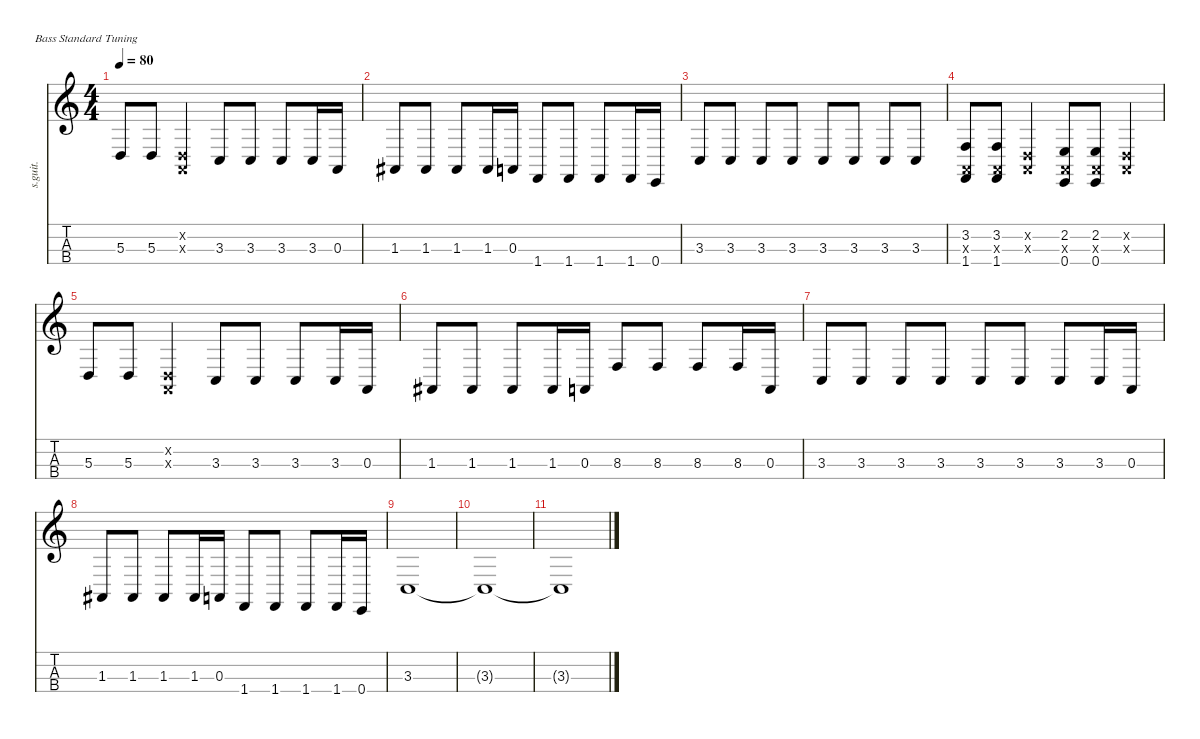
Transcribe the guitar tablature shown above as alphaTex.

\defaultSystemsLayout 4
\hideDynamics
\bracketExtendMode nobrackets
\track ("Mike Dirnt" "s.guit.") {instrument electricbasspick}
\staff {score tabs}
\tuning (G2 D2 A1 E1)
\ts (4 4)
\tempo 80
\clef g2
\ks c
5.3.8{lyrics (0 "") lyrics (1 "") lyrics (2 "") lyrics (3 "") lyrics (4 "") dy f} 5.3.8{lyrics (0 "") lyrics (1 "") lyrics (2 "") lyrics (3 "") lyrics (4 "")} (0.2{x} 0.3{x}).4{lyrics (0 "") lyrics (1 "") lyrics (2 "") lyrics (3 "") lyrics (4 "")} 3.3.8{lyrics (0 "") lyrics (1 "") lyrics (2 "") lyrics (3 "") lyrics (4 "")} 3.3.8{lyrics (0 "") lyrics (1 "") lyrics (2 "") lyrics (3 "") lyrics (4 "")} 3.3.8{lyrics (0 "") lyrics (1 "") lyrics (2 "") lyrics (3 "") lyrics (4 "")} 3.3.16{lyrics (0 "") lyrics (1 "") lyrics (2 "") lyrics (3 "") lyrics (4 "")} 0.3.16{lyrics (0 "") lyrics (1 "") lyrics (2 "") lyrics (3 "") lyrics (4 "")} |
1.3{acc #}.8{lyrics (0 "") lyrics (1 "") lyrics (2 "") lyrics (3 "") lyrics (4 "")} 1.3{acc #}.8{lyrics (0 "") lyrics (1 "") lyrics (2 "") lyrics (3 "") lyrics (4 "")} 1.3{acc #}.8{lyrics (0 "") lyrics (1 "") lyrics (2 "") lyrics (3 "") lyrics (4 "")} 1.3{acc #}.16{lyrics (0 "") lyrics (1 "") lyrics (2 "") lyrics (3 "") lyrics (4 "")} 0.3.16{lyrics (0 "") lyrics (1 "") lyrics (2 "") lyrics (3 "") lyrics (4 "")} 1.4.8{lyrics (0 "") lyrics (1 "") lyrics (2 "") lyrics (3 "") lyrics (4 "")} 1.4.8{lyrics (0 "") lyrics (1 "") lyrics (2 "") lyrics (3 "") lyrics (4 "")} 1.4.8{lyrics (0 "") lyrics (1 "") lyrics (2 "") lyrics (3 "") lyrics (4 "")} 1.4.16{lyrics (0 "") lyrics (1 "") lyrics (2 "") lyrics (3 "") lyrics (4 "")} 0.4.16{lyrics (0 "") lyrics (1 "") lyrics (2 "") lyrics (3 "") lyrics (4 "")} |
3.3.8{lyrics (0 "") lyrics (1 "") lyrics (2 "") lyrics (3 "") lyrics (4 "")} 3.3.8{lyrics (0 "") lyrics (1 "") lyrics (2 "") lyrics (3 "") lyrics (4 "")} 3.3.8{lyrics (0 "") lyrics (1 "") lyrics (2 "") lyrics (3 "") lyrics (4 "")} 3.3.8{lyrics (0 "") lyrics (1 "") lyrics (2 "") lyrics (3 "") lyrics (4 "")} 3.3.8{lyrics (0 "") lyrics (1 "") lyrics (2 "") lyrics (3 "") lyrics (4 "")} 3.3.8{lyrics (0 "") lyrics (1 "") lyrics (2 "") lyrics (3 "") lyrics (4 "")} 3.3.8{lyrics (0 "") lyrics (1 "") lyrics (2 "") lyrics (3 "") lyrics (4 "")} 3.3.8{lyrics (0 "") lyrics (1 "") lyrics (2 "") lyrics (3 "") lyrics (4 "")} |
(3.2 0.3{x} 1.4).8{lyrics (0 "") lyrics (1 "") lyrics (2 "") lyrics (3 "") lyrics (4 "")} (3.2 0.3{x} 1.4).8{lyrics (0 "") lyrics (1 "") lyrics (2 "") lyrics (3 "") lyrics (4 "")} (0.2{x} 0.3{x}).4{lyrics (0 "") lyrics (1 "") lyrics (2 "") lyrics (3 "") lyrics (4 "")} (2.2 0.3{x} 0.4).8{lyrics (0 "") lyrics (1 "") lyrics (2 "") lyrics (3 "") lyrics (4 "")} (2.2 0.3{x} 0.4).8{lyrics (0 "") lyrics (1 "") lyrics (2 "") lyrics (3 "") lyrics (4 "")} (0.2{x} 0.3{x}).4{lyrics (0 "") lyrics (1 "") lyrics (2 "") lyrics (3 "") lyrics (4 "")} |
5.3.8{lyrics (0 "") lyrics (1 "") lyrics (2 "") lyrics (3 "") lyrics (4 "")} 5.3.8{lyrics (0 "") lyrics (1 "") lyrics (2 "") lyrics (3 "") lyrics (4 "")} (0.2{x} 0.3{x}).4{lyrics (0 "") lyrics (1 "") lyrics (2 "") lyrics (3 "") lyrics (4 "")} 3.3.8{lyrics (0 "") lyrics (1 "") lyrics (2 "") lyrics (3 "") lyrics (4 "")} 3.3.8{lyrics (0 "") lyrics (1 "") lyrics (2 "") lyrics (3 "") lyrics (4 "")} 3.3.8{lyrics (0 "") lyrics (1 "") lyrics (2 "") lyrics (3 "") lyrics (4 "")} 3.3.16{lyrics (0 "") lyrics (1 "") lyrics (2 "") lyrics (3 "") lyrics (4 "")} 0.3.16{lyrics (0 "") lyrics (1 "") lyrics (2 "") lyrics (3 "") lyrics (4 "")} |
1.3{acc #}.8{lyrics (0 "") lyrics (1 "") lyrics (2 "") lyrics (3 "") lyrics (4 "")} 1.3{acc #}.8{lyrics (0 "") lyrics (1 "") lyrics (2 "") lyrics (3 "") lyrics (4 "")} 1.3{acc #}.8{lyrics (0 "") lyrics (1 "") lyrics (2 "") lyrics (3 "") lyrics (4 "")} 1.3{acc #}.16{lyrics (0 "") lyrics (1 "") lyrics (2 "") lyrics (3 "") lyrics (4 "")} 0.3.16{lyrics (0 "") lyrics (1 "") lyrics (2 "") lyrics (3 "") lyrics (4 "")} 8.3.8{lyrics (0 "") lyrics (1 "") lyrics (2 "") lyrics (3 "") lyrics (4 "")} 8.3.8{lyrics (0 "") lyrics (1 "") lyrics (2 "") lyrics (3 "") lyrics (4 "")} 8.3.8{lyrics (0 "") lyrics (1 "") lyrics (2 "") lyrics (3 "") lyrics (4 "")} 8.3.16{lyrics (0 "") lyrics (1 "") lyrics (2 "") lyrics (3 "") lyrics (4 "")} 0.3.16{lyrics (0 "") lyrics (1 "") lyrics (2 "") lyrics (3 "") lyrics (4 "")} |
3.3.8{lyrics (0 "") lyrics (1 "") lyrics (2 "") lyrics (3 "") lyrics (4 "")} 3.3.8{lyrics (0 "") lyrics (1 "") lyrics (2 "") lyrics (3 "") lyrics (4 "")} 3.3.8{lyrics (0 "") lyrics (1 "") lyrics (2 "") lyrics (3 "") lyrics (4 "")} 3.3.8{lyrics (0 "") lyrics (1 "") lyrics (2 "") lyrics (3 "") lyrics (4 "")} 3.3.8{lyrics (0 "") lyrics (1 "") lyrics (2 "") lyrics (3 "") lyrics (4 "")} 3.3.8{lyrics (0 "") lyrics (1 "") lyrics (2 "") lyrics (3 "") lyrics (4 "")} 3.3.8{lyrics (0 "") lyrics (1 "") lyrics (2 "") lyrics (3 "") lyrics (4 "")} 3.3.16{lyrics (0 "") lyrics (1 "") lyrics (2 "") lyrics (3 "") lyrics (4 "")} 0.3.16{lyrics (0 "") lyrics (1 "") lyrics (2 "") lyrics (3 "") lyrics (4 "")} |
1.3{acc #}.8{lyrics (0 "") lyrics (1 "") lyrics (2 "") lyrics (3 "") lyrics (4 "")} 1.3{acc #}.8{lyrics (0 "") lyrics (1 "") lyrics (2 "") lyrics (3 "") lyrics (4 "")} 1.3{acc #}.8{lyrics (0 "") lyrics (1 "") lyrics (2 "") lyrics (3 "") lyrics (4 "")} 1.3{acc #}.16{lyrics (0 "") lyrics (1 "") lyrics (2 "") lyrics (3 "") lyrics (4 "")} 0.3.16{lyrics (0 "") lyrics (1 "") lyrics (2 "") lyrics (3 "") lyrics (4 "")} 1.4.8{lyrics (0 "") lyrics (1 "") lyrics (2 "") lyrics (3 "") lyrics (4 "")} 1.4.8{lyrics (0 "") lyrics (1 "") lyrics (2 "") lyrics (3 "") lyrics (4 "")} 1.4.8{lyrics (0 "") lyrics (1 "") lyrics (2 "") lyrics (3 "") lyrics (4 "")} 1.4.16{lyrics (0 "") lyrics (1 "") lyrics (2 "") lyrics (3 "") lyrics (4 "")} 0.4.16{lyrics (0 "") lyrics (1 "") lyrics (2 "") lyrics (3 "") lyrics (4 "")} |
3.3.1{lyrics (0 "") lyrics (1 "") lyrics (2 "") lyrics (3 "") lyrics (4 "")} |
3.3{t}.1{lyrics (0 "") lyrics (1 "") lyrics (2 "") lyrics (3 "") lyrics (4 "")} |
3.3{t}.1{lyrics (0 "") lyrics (1 "") lyrics (2 "") lyrics (3 "") lyrics (4 "")}
